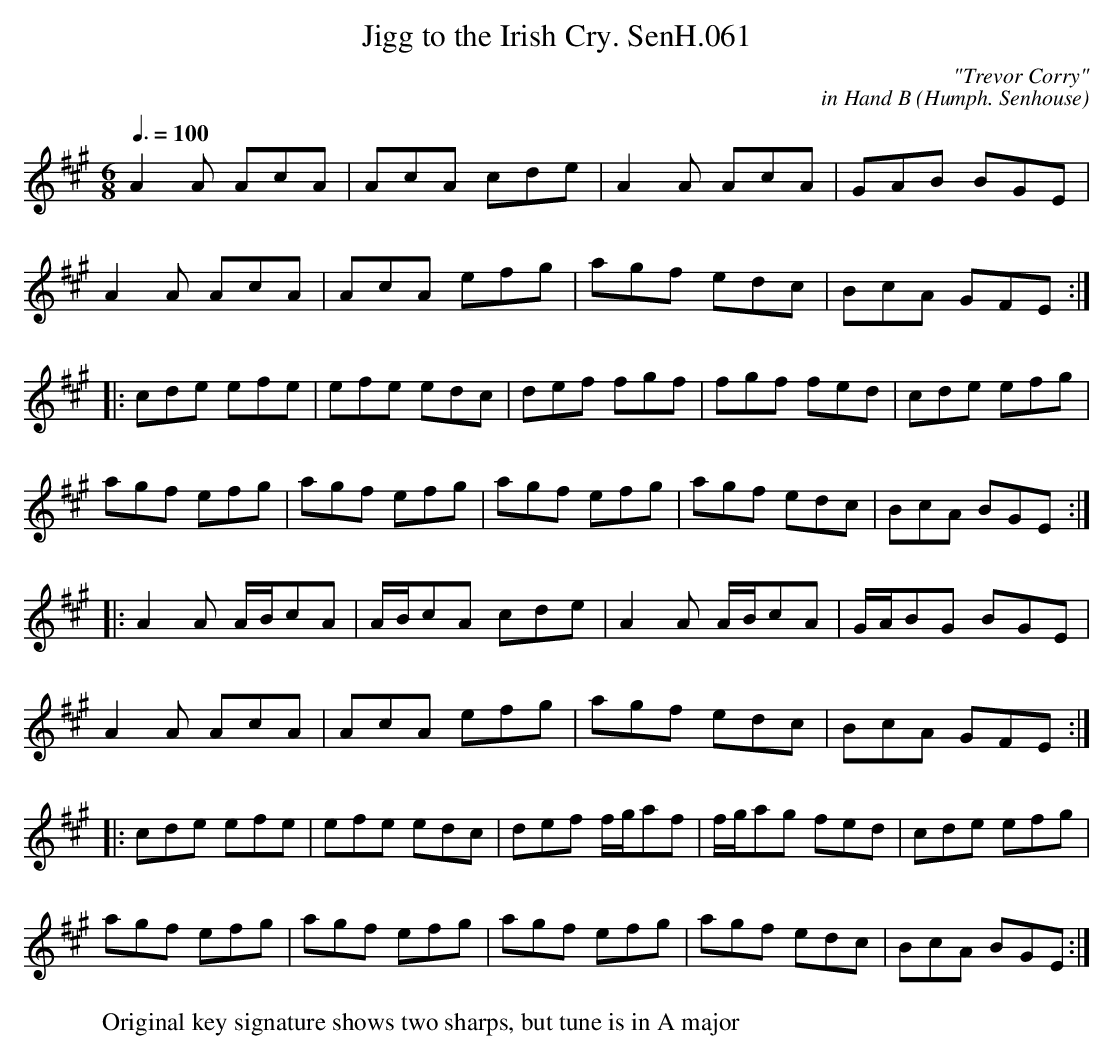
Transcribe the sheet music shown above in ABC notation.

X:1
T:Jigg to the Irish Cry. SenH.061
C:"Trevor Corry"
C:in Hand B (Humph. Senhouse)
Q:3/8=100
M:6/8
L:1/8
K:A
A2A AcA | AcA cde | A2A AcA | GAB BGE |
A2A AcA | AcA efg | agf edc | BcA GFE :|
|: cde efe | efe edc | def fgf | fgf fed | cde efg |
agf efg | agf efg | agf efg | agf edc | BcA BGE :|
|: A2A A/B/cA | A/B/cA cde | A2A A/B/cA | G/A/BG BGE |
A2A AcA | AcA efg | agf edc | BcA GFE :|
|: cde efe | efe edc | def f/g/af | f/g/ag fed | cde efg |
agf efg | agf efg | agf efg | agf edc | BcA BGE :|
W:Original key signature shows two sharps, but tune is in A major
